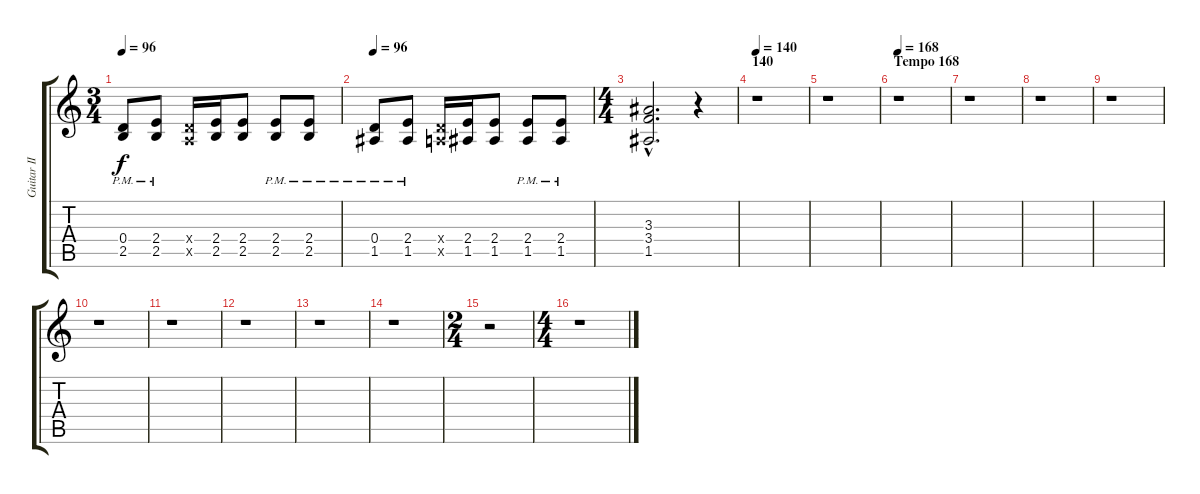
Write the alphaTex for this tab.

\track ("Guitar II Clean/Over/Dist" "Guitar II ") {instrument overdrivenguitar}
\staff {score tabs}
\tuning (E4 B3 G3 D3 A2 E2) {hide}
\ts (3 4)
\tempo 96
\clef g2
\ks c
(0.4{pm} 2.5{pm}).8{dy f} (2.4{pm} 2.5{pm}).8 (0.4{x} 0.5{x}).16 (2.4 2.5).16 (2.4 2.5).8 (2.4{pm} 2.5{pm}).8 (2.4{pm} 2.5{pm}).8 |
\tempo 96
(0.4{pm} 1.5{pm}).8 (2.4{pm} 1.5{pm}).8 (0.4{x} 0.5{x}).16 (2.4 1.5).16 (2.4 1.5).8 (2.4{pm} 1.5{pm}).8 (2.4{pm} 1.5{pm}).8 |
\ts (4 4)
(3.3{hac} 3.4{hac} 1.5{hac}).2{d} r.4 |
\section ("" "140")
\tempo 140
r.1 |
r.1 |
\section ("" "Tempo 168")
\tempo 168
r.1 |
r.1 |
r.1 |
r.1 |
r.1 |
r.1 |
r.1 |
r.1 |
r.1 |
\ts (2 4)
r.2 |
\ts (4 4)
r.1
